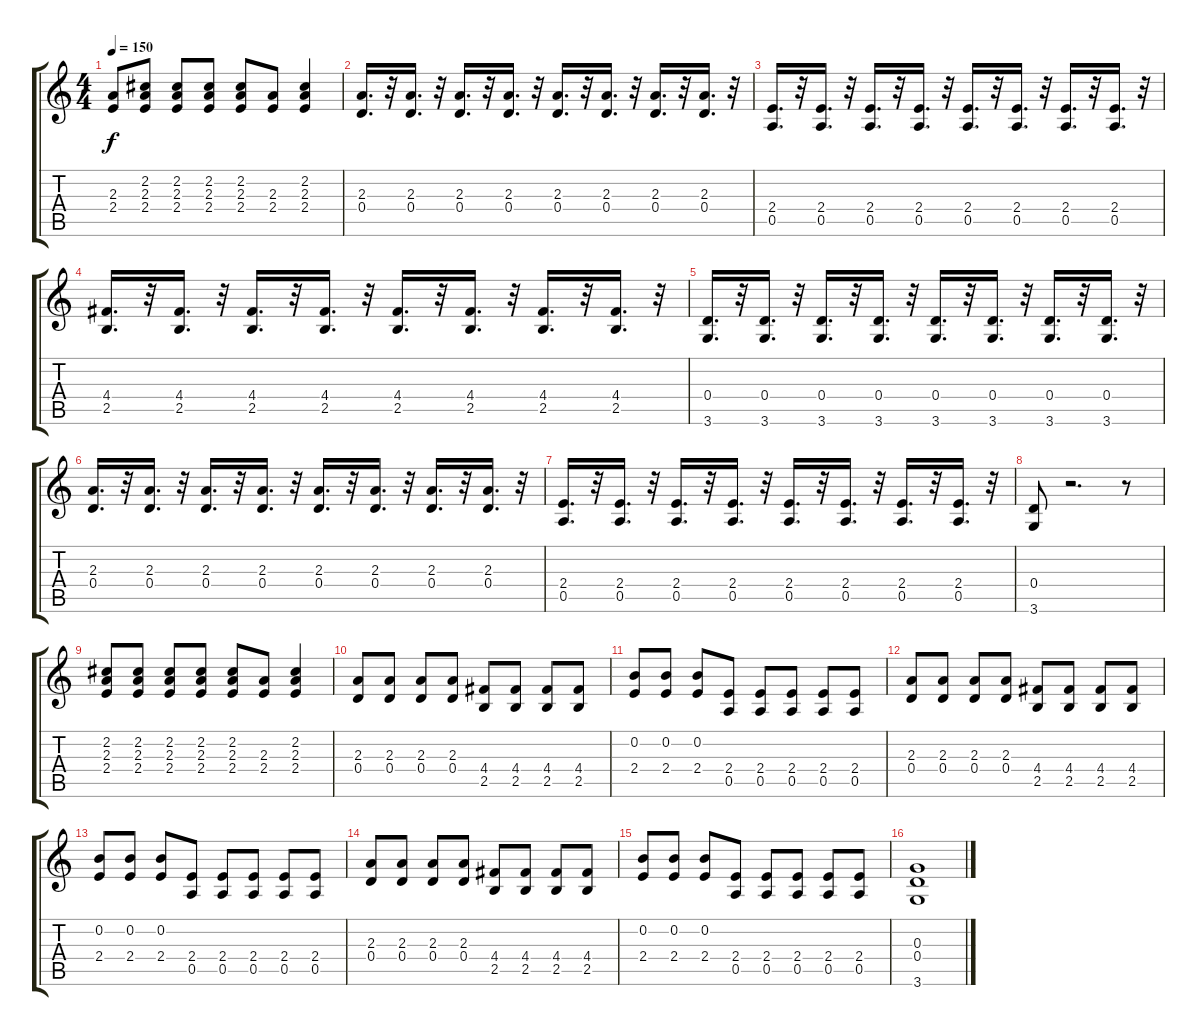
\track "" {instrument distortionguitar}
\staff {score tabs}
\tuning (E4 B3 G3 D3 A2 E2) {hide}
\ts (4 4)
\tempo 150
\clef g2
\ks c
(2.3 2.4).8{dy f} (2.2 2.3 2.4).8 (2.2 2.3 2.4).8 (2.2 2.3 2.4).8 (2.2 2.3 2.4).8 (2.3 2.4).8 (2.2 2.3 2.4).4 |
(2.3 0.4).16{d} r.32 (2.3 0.4).16{d} r.32 (2.3 0.4).16{d} r.32 (2.3 0.4).16{d} r.32 (2.3 0.4).16{d} r.32 (2.3 0.4).16{d} r.32 (2.3 0.4).16{d} r.32 (2.3 0.4).16{d} r.32 |
(2.4 0.5).16{d} r.32 (2.4 0.5).16{d} r.32 (2.4 0.5).16{d} r.32 (2.4 0.5).16{d} r.32 (2.4 0.5).16{d} r.32 (2.4 0.5).16{d} r.32 (2.4 0.5).16{d} r.32 (2.4 0.5).16{d} r.32 |
(4.4 2.5).16{d} r.32 (4.4 2.5).16{d} r.32 (4.4 2.5).16{d} r.32 (4.4 2.5).16{d} r.32 (4.4 2.5).16{d} r.32 (4.4 2.5).16{d} r.32 (4.4 2.5).16{d} r.32 (4.4 2.5).16{d} r.32 |
(0.4 3.6).16{d} r.32 (0.4 3.6).16{d} r.32 (0.4 3.6).16{d} r.32 (0.4 3.6).16{d} r.32 (0.4 3.6).16{d} r.32 (0.4 3.6).16{d} r.32 (0.4 3.6).16{d} r.32 (0.4 3.6).16{d} r.32 |
(2.3 0.4).16{d} r.32 (2.3 0.4).16{d} r.32 (2.3 0.4).16{d} r.32 (2.3 0.4).16{d} r.32 (2.3 0.4).16{d} r.32 (2.3 0.4).16{d} r.32 (2.3 0.4).16{d} r.32 (2.3 0.4).16{d} r.32 |
(2.4 0.5).16{d} r.32 (2.4 0.5).16{d} r.32 (2.4 0.5).16{d} r.32 (2.4 0.5).16{d} r.32 (2.4 0.5).16{d} r.32 (2.4 0.5).16{d} r.32 (2.4 0.5).16{d} r.32 (2.4 0.5).16{d} r.32 |
(0.4 3.6).8 r.2{d} r.8 |
(2.2 2.3 2.4).8 (2.2 2.3 2.4).8 (2.2 2.3 2.4).8 (2.2 2.3 2.4).8 (2.2 2.3 2.4).8 (2.3 2.4).8 (2.2 2.3 2.4).4 |
(2.3 0.4).8 (2.3 0.4).8 (2.3 0.4).8 (2.3 0.4).8 (4.4 2.5).8 (4.4 2.5).8 (4.4 2.5).8 (4.4 2.5).8 |
(0.2 2.4).8 (0.2 2.4).8 (0.2 2.4).8 (2.4 0.5).8 (2.4 0.5).8 (2.4 0.5).8 (2.4 0.5).8 (2.4 0.5).8 |
(2.3 0.4).8 (2.3 0.4).8 (2.3 0.4).8 (2.3 0.4).8 (4.4 2.5).8 (4.4 2.5).8 (4.4 2.5).8 (4.4 2.5).8 |
(0.2 2.4).8 (0.2 2.4).8 (0.2 2.4).8 (2.4 0.5).8 (2.4 0.5).8 (2.4 0.5).8 (2.4 0.5).8 (2.4 0.5).8 |
(2.3 0.4).8 (2.3 0.4).8 (2.3 0.4).8 (2.3 0.4).8 (4.4 2.5).8 (4.4 2.5).8 (4.4 2.5).8 (4.4 2.5).8 |
(0.2 2.4).8 (0.2 2.4).8 (0.2 2.4).8 (2.4 0.5).8 (2.4 0.5).8 (2.4 0.5).8 (2.4 0.5).8 (2.4 0.5).8 |
(0.3 0.4 3.6).1
